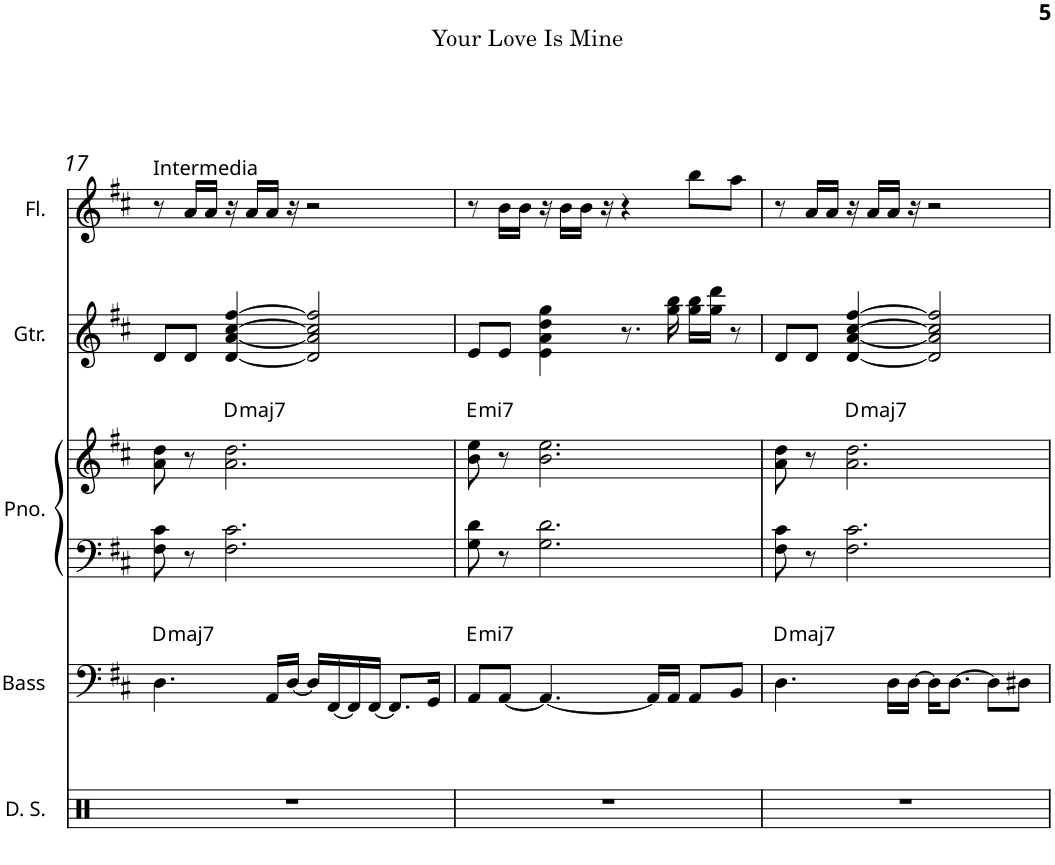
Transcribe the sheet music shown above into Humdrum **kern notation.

**kern	**kern	**harte	**kern	**kern	**harte	**kern	**kern
*part5	*part4	*part4	*part3	*part3	*part3	*part2	*part1
*staff6	*staff5	*	*staff4	*staff3	*	*staff2	*staff1
*I"Drum Set	*I"Bass Guitar	*	*I"Piano	*	*	*I"Guitar	*I"Flute
*I'D. S.	*I'Bass	*	*I'Pno.	*	*	*I'Gtr.	*I'Fl.
!!LO:PB:g=z
*clefX	*clefF4	*	*clefF4	*clefG2	*	*clefG2	*clefG2
*	*Trd7c12	*	*	*	*	*Trd7c12	*
*k[f#c#]	*k[f#c#]	*	*k[f#c#]	*k[f#c#]	*	*k[f#c#]	*k[f#c#]
*D:	*D:	*	*D:	*D:	*	*D:	*D:
*M4/4	*M4/4	*	*M4/4	*M4/4	*	*M4/4	*M4/4
=17	=17	=17	=17	=17	=17	=17	=17
!	!	!LO:H:kt=maj7	!	!	!	!	!LO:TX:a:t=Intermedia
1r	4.D\	D:maj7	8F#\ 8c#\	8a\ 8dd\	.	8d/L	8r
.	.	.	8r	8r	.	8d/J	16a/LL
.	.	.	.	.	.	.	16a/JJ
!	!	!	!	!	!LO:H:kt=maj7	!	!
.	.	.	2.F#\ 2.c#\	2.a\ 2.dd\	D:maj7	[4d/ [4a/ [4cc#/ [4ff#/	16r
.	.	.	.	.	.	.	16a/LL
.	16AA/LL	.	.	.	.	.	16a/JJ
.	[16D/JJ	.	.	.	.	.	16r
.	16D/LL]	.	.	.	.	2d/] 2a/] 2cc#/] 2ff#/]	2r
.	[16FF#/	.	.	.	.	.	.
.	16FF#/]	.	.	.	.	.	.
.	[16FF#/JJ	.	.	.	.	.	.
.	8.FF#/L]	.	.	.	.	.	.
.	16GG/Jk	.	.	.	.	.	.
=18	=18	=18	=18	=18	=18	=18	=18
!	!	!LO:H:kt=mi7	!	!	!LO:H:kt=mi7	!	!
1r	8AA/L	E:min7	8G\ 8d\	8b\ 8ee\	E:min7	8e/L	8r
.	[8AA/J	.	8r	8r	.	8e/J	16b\LL
.	.	.	.	.	.	.	16b\JJ
.	4.AA/_	.	2.G\ 2.d\	2.b\ 2.ee\	.	4e\ 4a\ 4dd\ 4gg\	16r
.	.	.	.	.	.	.	16b\LL
.	.	.	.	.	.	.	16b\JJ
.	.	.	.	.	.	.	16r
.	.	.	.	.	.	8.r	4r
.	16AA/LL]	.	.	.	.	.	.
.	16AA/JJ	.	.	.	.	16gg\ 16bb\	.
.	8AA/L	.	.	.	.	16gg\ 16bb\LL	8bb\L
.	.	.	.	.	.	16gg\ 16ddd\JJ	.
.	8BB/J	.	.	.	.	8r	8aa\J
=19	=19	=19	=19	=19	=19	=19	=19
!	!	!LO:H:kt=maj7	!	!	!	!	!
1r	4.D\	D:maj7	8F#\ 8c#\	8a\ 8dd\	.	8d/L	8r
.	.	.	8r	8r	.	8d/J	16a/LL
.	.	.	.	.	.	.	16a/JJ
!	!	!	!	!	!LO:H:kt=maj7	!	!
.	.	.	2.F#\ 2.c#\	2.a\ 2.dd\	D:maj7	[4d/ [4a/ [4cc#/ [4ff#/	16r
.	.	.	.	.	.	.	16a/LL
.	16D\LL	.	.	.	.	.	16a/JJ
.	[16D\JJ	.	.	.	.	.	16r
.	16D\KL]	.	.	.	.	2d/] 2a/] 2cc#/] 2ff#/]	2r
.	[8.D\J	.	.	.	.	.	.
.	8D\L]	.	.	.	.	.	.
.	8D#X\J	.	.	.	.	.	.
=	=	=	=	=	=	=	=
*-	*-	*-	*-	*-	*-	*-	*-
